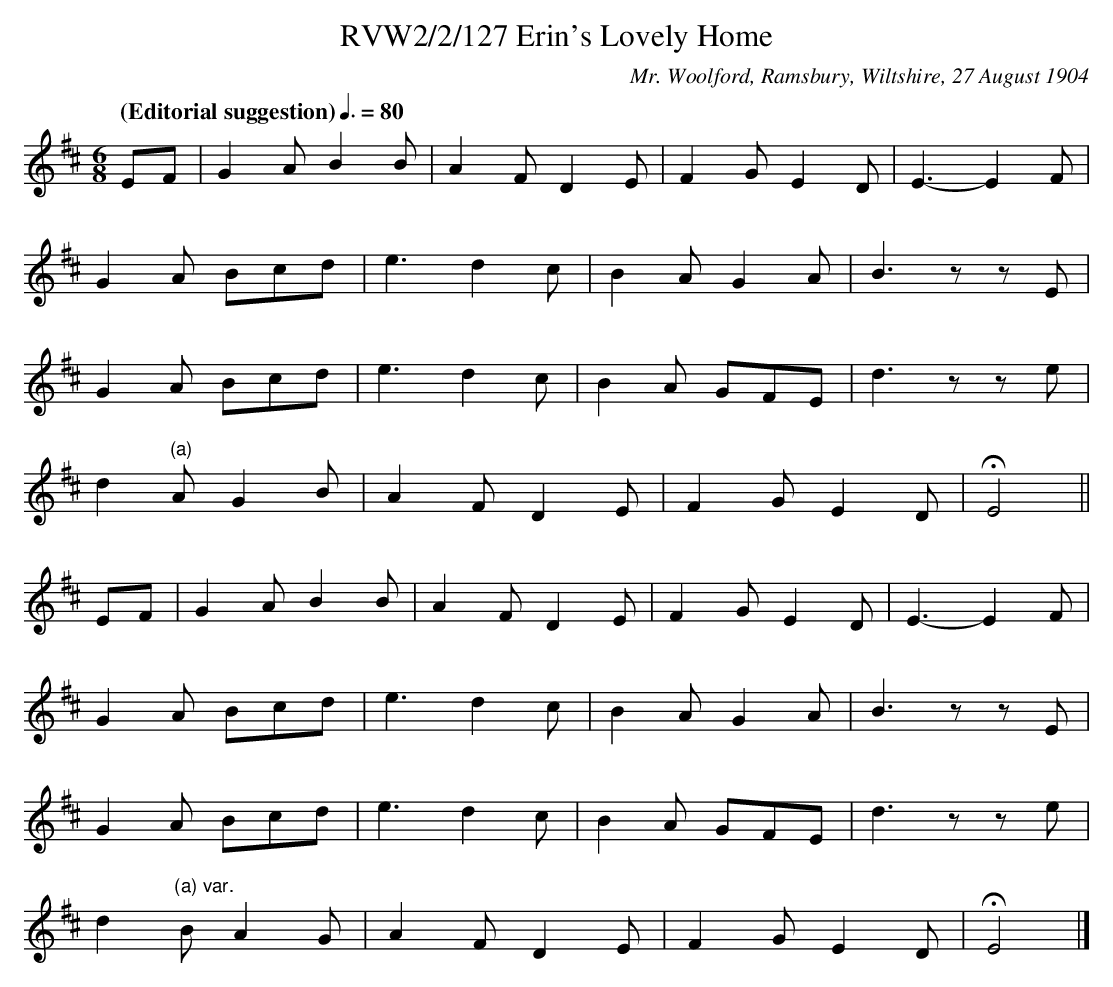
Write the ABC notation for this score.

X:1
T:RVW2/2/127 Erin's Lovely Home
C:Mr. Woolford, Ramsbury, Wiltshire, 27 August 1904
L:1/8
Q: "(Editorial suggestion)" 3/8=80
M:6/8
K:D
EF | G2 A B2 B | A2 F D2 E | F2 G E2 D | E3-E2 F |
G2 A Bcd | e3 d2 c | B2 A G2 A | B3 zz E |
G2 A Bcd | e3 d2 c | B2 A GFE | d3 zz e |
d2 "^(a)"A G2 B | A2 F D2 E | F2 G E2 D | HE4 ||
EF | G2 A B2 B | A2 F D2 E | F2 G E2 D | E3-E2 F |
G2 A Bcd | e3 d2 c | B2 A G2 A | B3 zz E |
G2 A Bcd | e3 d2 c | B2 A GFE | d3 zz e |
d2 "^(a) var."B A2 G | A2 F D2 E | F2 G E2 D | HE4 |]
